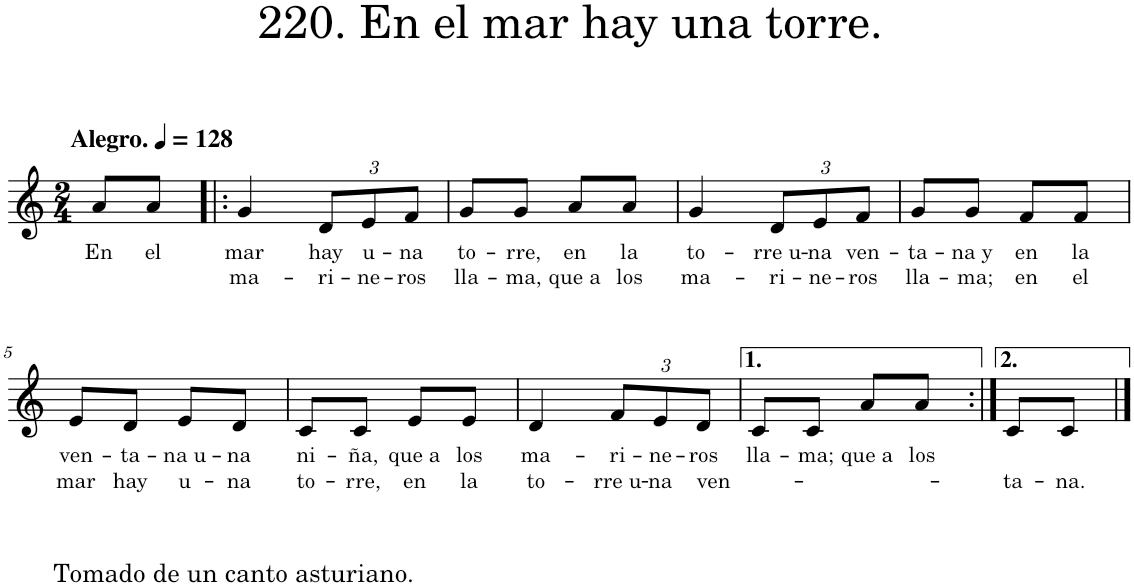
**kern	**text	**text
*part1	*part1	*part1
*staff1	*staff1	*staff1
*I"Piano	*	*
*I'Pno.	*	*
*clefG2	*	*
*k[]	*	*
*M2/4	*	*
*MM128	*	*
=	=	=
!LO:TX:a:B:t=Alegro.	!	!
!	!LO:LY:b	!
8a/L	En	.
!	!LO:LY:b	!
8a/J	el	.
=1!|:	=1!|:	=1!|:
!	!LO:LY:b	!LO:LY:b
4g/	mar	ma-
*Xbrackettup	*	*
!	!LO:LY:b	!LO:LY:b
12d/L	hay	-ri-
!	!LO:LY:b	!LO:LY:b
12e/	u-	-ne-
!	!LO:LY:b	!LO:LY:b
12f/J	-na	-ros
=2	=2	=2
!	!LO:LY:b	!LO:LY:b
8g/L	to-	lla-
!	!LO:LY:b	!LO:LY:b
8g/J	-rre,	-ma,
!	!LO:LY:b	!LO:LY:b
8a/L	en	que a
!	!LO:LY:b	!LO:LY:b
8a/J	la	los
=3	=3	=3
!	!LO:LY:b	!LO:LY:b
4g/	to-	ma-
!	!LO:LY:b	!LO:LY:b
12d/L	-rre u-	-ri-
!	!LO:LY:b	!LO:LY:b
12e/	-na	-ne-
!	!LO:LY:b	!LO:LY:b
12f/J	ven-	-ros
=4	=4	=4
!	!LO:LY:b	!LO:LY:b
8g/L	-ta-	lla-
!	!LO:LY:b	!LO:LY:b
8g/J	-na y	-ma;
!	!LO:LY:b	!LO:LY:b
8f/L	en	en
!	!LO:LY:b	!LO:LY:b
8f/J	la	el
!!LO:LB:g=z
=5	=5	=5
!	!LO:LY:b	!LO:LY:b
8e/L	ven-	mar
!	!LO:LY:b	!LO:LY:b
8d/J	-ta-	hay
!	!LO:LY:b	!LO:LY:b
8e/L	-na u-	u-
!LO:TX:b:t=Tomado de un canto asturiano.	!	!
!	!LO:LY:b	!LO:LY:b
8d/J	-na	-na
=6	=6	=6
!	!LO:LY:b	!LO:LY:b
8c/L	ni-	to-
!	!LO:LY:b	!LO:LY:b
8c/J	-ña,	-rre,
!	!LO:LY:b	!LO:LY:b
8e/L	que a	en
!	!LO:LY:b	!LO:LY:b
8e/J	los	la
=7	=7	=7
!	!LO:LY:b	!LO:LY:b
4d/	ma-	to-
!	!LO:LY:b	!LO:LY:b
12f/L	-ri-	-rre u-
!	!LO:LY:b	!LO:LY:b
12e/	-ne-	-na
!	!LO:LY:b	!LO:LY:b
12d/J	-ros	ven-
=8	=8	=8
!	!LO:LY:b	!
8c/L	lla-	.
!	!LO:LY:b	!
8c/J	-ma;	.
!	!LO:LY:b	!
8a/L	que a	.
!	!LO:LY:b	!
8a/J	los	.
=9:|!	=9:|!	=9:|!
!	!	!LO:LY:b
8c/L	.	-ta-
!	!	!LO:LY:b
8c/J	.	-na.
==	==	==
*-	*-	*-
